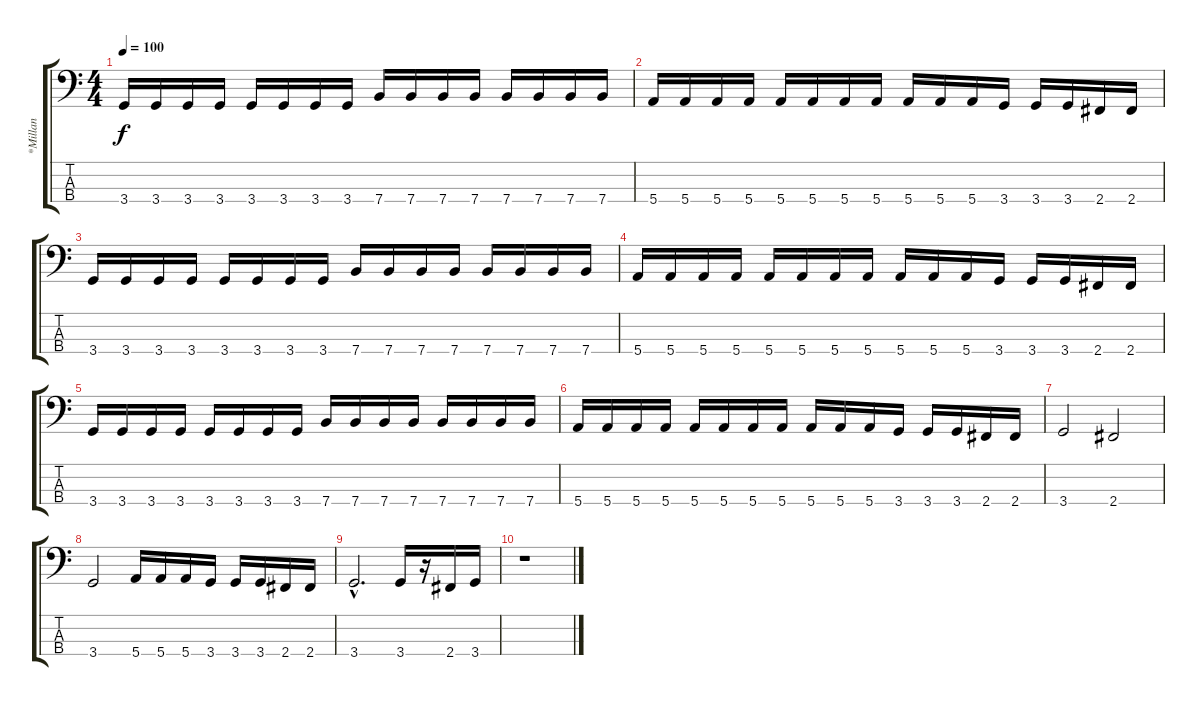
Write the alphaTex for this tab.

\track ("*Millan" "*Millan") {instrument electricbasspick}
\staff {score tabs}
\tuning (G2 D2 A1 E1) {hide}
\ts (4 4)
\tempo 100
\clef f4
\ks c
3.4.16{dy f} 3.4.16 3.4.16 3.4.16 3.4.16 3.4.16 3.4.16 3.4.16 7.4.16 7.4.16 7.4.16 7.4.16 7.4.16 7.4.16 7.4.16 7.4.16 |
5.4.16 5.4.16 5.4.16 5.4.16 5.4.16 5.4.16 5.4.16 5.4.16 5.4.16 5.4.16 5.4.16 3.4.16 3.4.16 3.4.16 2.4.16 2.4.16 |
3.4.16 3.4.16 3.4.16 3.4.16 3.4.16 3.4.16 3.4.16 3.4.16 7.4.16 7.4.16 7.4.16 7.4.16 7.4.16 7.4.16 7.4.16 7.4.16 |
5.4.16 5.4.16 5.4.16 5.4.16 5.4.16 5.4.16 5.4.16 5.4.16 5.4.16 5.4.16 5.4.16 3.4.16 3.4.16 3.4.16 2.4.16 2.4.16 |
3.4.16 3.4.16 3.4.16 3.4.16 3.4.16 3.4.16 3.4.16 3.4.16 7.4.16 7.4.16 7.4.16 7.4.16 7.4.16 7.4.16 7.4.16 7.4.16 |
5.4.16 5.4.16 5.4.16 5.4.16 5.4.16 5.4.16 5.4.16 5.4.16 5.4.16 5.4.16 5.4.16 3.4.16 3.4.16 3.4.16 2.4.16 2.4.16 |
3.4.2 2.4.2 |
3.4.2 5.4.16 5.4.16 5.4.16 3.4.16 3.4.16 3.4.16 2.4.16 2.4.16 |
3.4{hac}.2{d} 3.4.16 r.16 2.4.16 3.4.16 |
r.1
